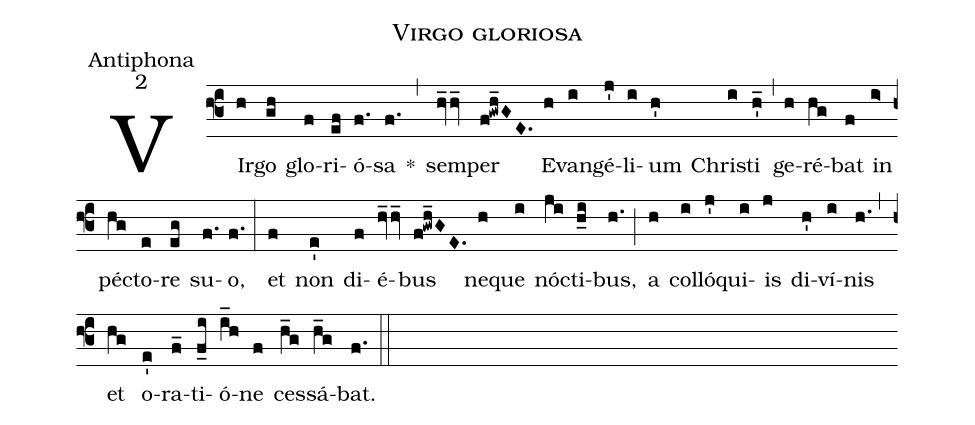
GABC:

name:Virgo gloriosa;
office-part:Antiphona;
mode:2;
%%
(f3) VIr(h)go(gh) glo(f)ri(ef)ó(f.)sa(f.) *(,) sem(hv_2/hv_)per(f!gwh_GE.) E(h)van(i)gé(j')li(i)um(h') Chri(i)sti(h'_) (,) ge(h)ré(hg)bat(f) in(i>) pé(hg)cto(e)re(eg) su(f.)o,(f.) (:) et(f) non(e') di(f)é(hv_2/hv_)bus(f!gwh_GE.) ne(h)que(i) nó(ji)cti(h_i)bus,(h.) (;) a(h) col(i)ló(j')qui(i)is(j) di(h')ví(i)nis(h.) (,) et(hg) o(e')ra(f_)ti(f_i)ó(i_h)ne(f) ces(h_g)sá(h_g)bat.(f.) (::)
